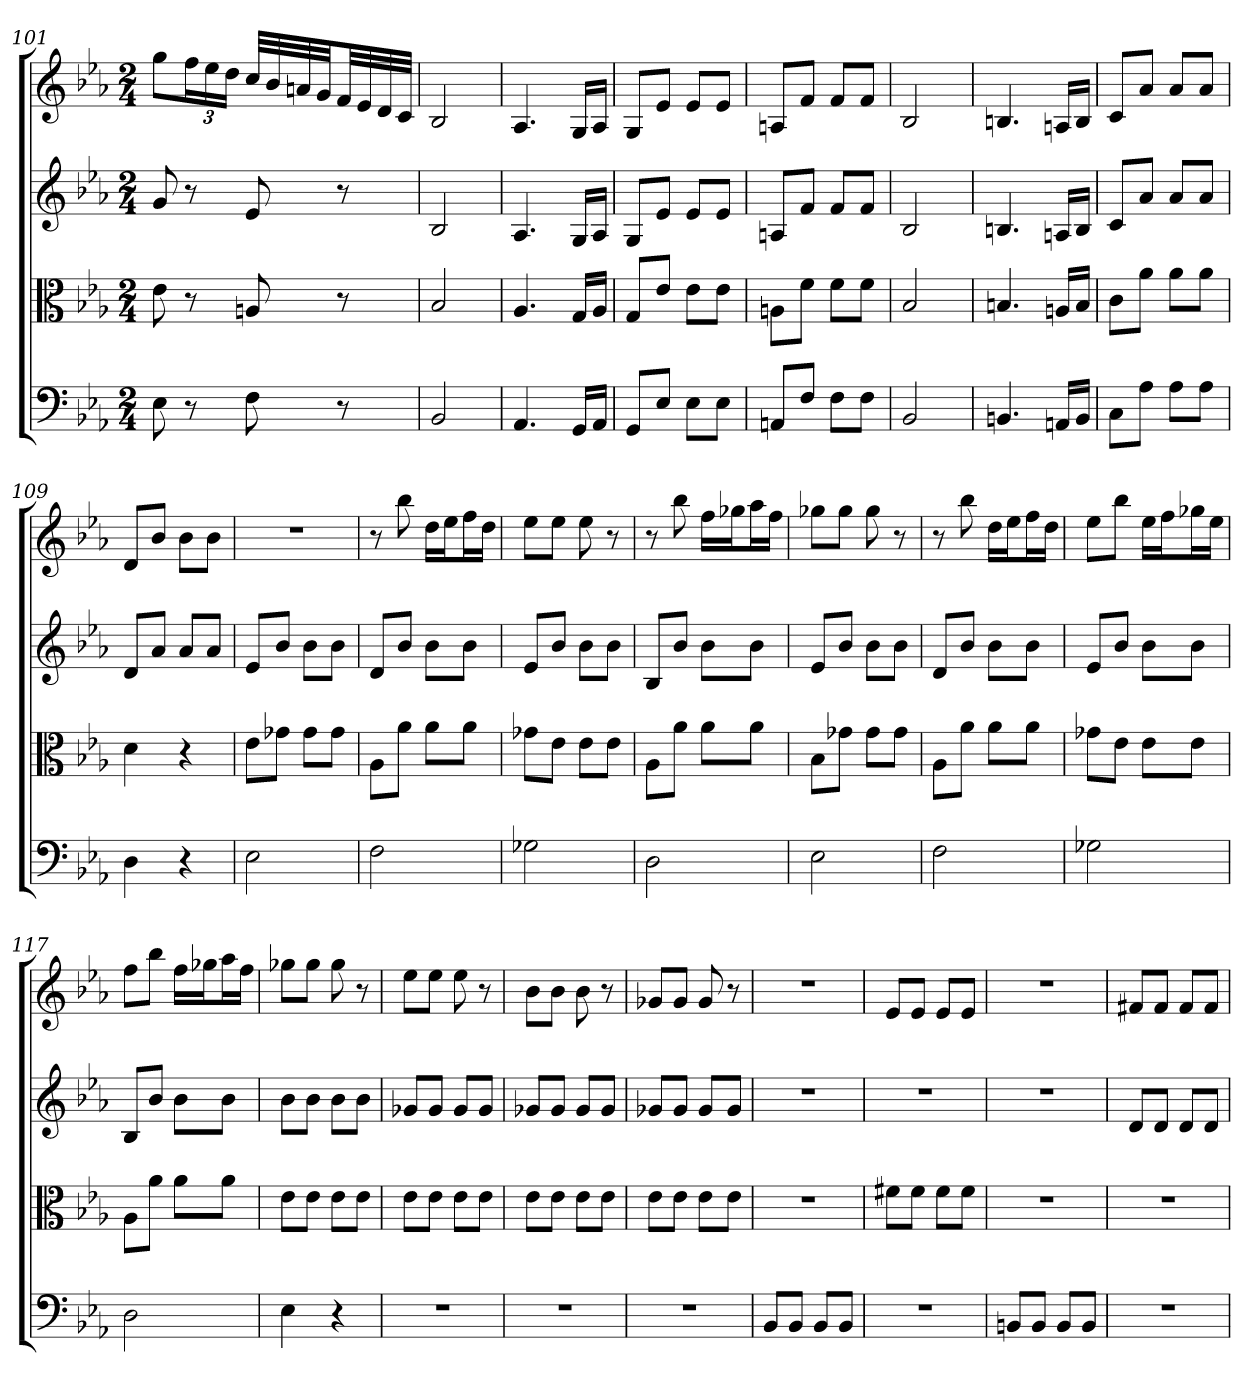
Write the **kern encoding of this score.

**kern	**kern	**kern	**kern
*part4	*part3	*part2	*part1
*staff4	*staff3	*staff2	*staff1
*clefF4	*clefC3	*	*
*k[b-e-a-]	*k[b-e-a-]	*k[b-e-a-]	*k[b-e-a-]
*E-:	*E-:	*E-:	*E-:
*M2/4	*M2/4	*M2/4	*M2/4
=101	=101	=101	=101
8E-	8e-	8g	8ggL
8r	8r	8r	24ffL
.	.	.	24ee-
.	.	.	24ddJJ
8F	8An	8e-	32ccLLL
.	.	.	32b-
.	.	.	32an
.	.	.	32gJJ
8r	8r	8r	32fLL
.	.	.	32e-
.	.	.	32d
.	.	.	32cJJJ
=102	=102	=102	=102
2BB-	2B-	2B-	2B-
=103	=103	=103	=103
4.AA-	4.A-	4.A-	4.A-
16GG/LL	16G/LL	16GLL	16GLL
16AA-/JJ	16A-/JJ	16A-JJ	16A-JJ
=104	=104	=104	=104
8GG/L	8G/L	8GL	8GL
8E-/J	8e-/J	8e-J	8e-J
8E-\L	8e-\L	8e-L	8e-L
8E-\J	8e-\J	8e-J	8e-J
=105	=105	=105	=105
8AAn/L	8An\L	8AnL	8AnL
8F/J	8f\J	8fJ	8fJ
8F\L	8f\L	8fL	8fL
8F\J	8f\J	8fJ	8fJ
=106	=106	=106	=106
2BB-	2B-	2B-	2B-
=107	=107	=107	=107
4.BBn	4.Bn	4.Bn	4.Bn
16AAn/LL	16An/LL	16AnLL	16AnLL
16BB/JJ	16B/JJ	16BJJ	16BJJ
=108	=108	=108	=108
8C\L	8c\L	8cL	8cL
8A-\J	8a-\J	8a-J	8a-J
8A-\L	8a-\L	8a-L	8a-L
8A-\J	8a-\J	8a-J	8a-J
=109	=109	=109	=109
4D	4d	8dL	8dL
.	.	8a-J	8b-J
4r	4r	8a-L	8b-L
.	.	8a-J	8b-J
=110	=110	=110	=110
2E-	8e-\L	8e-L	2r
.	8g-X\J	8b-J	.
.	8g-\L	8b-L	.
.	8g-\J	8b-J	.
=111	=111	=111	=111
2F	8A-\L	8dL	8r
.	8a-\J	8b-J	8bb-
.	8a-\L	8b-L	16ddLL
.	.	.	16ee-J
.	8a-\J	8b-J	16ffL
.	.	.	16ddJJ
=112	=112	=112	=112
2G-X	8g-X\L	8e-L	8ee-L
.	8e-\J	8b-J	8ee-J
.	8e-\L	8b-L	8ee-
.	8e-\J	8b-J	8r
=113	=113	=113	=113
2D	8A-\L	8B-L	8r
.	8a-\J	8b-J	8bb-
.	8a-\L	8b-L	16ffLL
.	.	.	16gg-XJ
.	8a-\J	8b-J	16aa-L
.	.	.	16ffJJ
=114	=114	=114	=114
2E-	8B-\L	8e-L	8gg-XL
.	8g-X\J	8b-J	8gg-J
.	8g-\L	8b-L	8gg-
.	8g-\J	8b-J	8r
=115	=115	=115	=115
2F	8A-\L	8dL	8r
.	8a-\J	8b-J	8bb-
.	8a-\L	8b-L	16ddLL
.	.	.	16ee-J
.	8a-\J	8b-J	16ffL
.	.	.	16ddJJ
=116	=116	=116	=116
2G-X	8g-X\L	8e-L	8ee-L
.	8e-\J	8b-J	8bb-J
.	8e-\L	8b-L	16ee-LL
.	.	.	16ffJ
.	8e-\J	8b-J	16gg-XL
.	.	.	16ee-JJ
=117	=117	=117	=117
2D	8A-\L	8B-L	8ffL
.	8a-\J	8b-J	8bb-J
.	8a-\L	8b-L	16ffLL
.	.	.	16gg-XJ
.	8a-\J	8b-J	16aa-L
.	.	.	16ffJJ
=118	=118	=118	=118
4E-	8e-\L	8b-L	8gg-XL
.	8e-\J	8b-J	8gg-J
4r	8e-\L	8b-L	8gg-
.	8e-\J	8b-J	8r
=119	=119	=119	=119
2r	8e-\L	8g-XL	8ee-L
.	8e-\J	8g-J	8ee-J
.	8e-\L	8g-L	8ee-
.	8e-\J	8g-J	8r
=120	=120	=120	=120
2r	8e-\L	8g-XL	8b-L
.	8e-\J	8g-J	8b-J
.	8e-\L	8g-L	8b-
.	8e-\J	8g-J	8r
=121	=121	=121	=121
2r	8e-\L	8g-XL	8g-XL
.	8e-\J	8g-J	8g-J
.	8e-\L	8g-L	8g-
.	8e-\J	8g-J	8r
=122	=122	=122	=122
8BB-/L	2r	2r	2r
8BB-/J	.	.	.
8BB-/L	.	.	.
8BB-/J	.	.	.
=123	=123	=123	=123
2r	8f#X\L	2r	8e-L
.	8f#\J	.	8e-J
.	8f#\L	.	8e-L
.	8f#\J	.	8e-J
=124	=124	=124	=124
8BBn/L	2r	2r	2r
8BB/J	.	.	.
8BB/L	.	.	.
8BB/J	.	.	.
=125	=125	=125	=125
2r	2r	8dL	8f#XL
.	.	8dJ	8f#J
.	.	8dL	8f#L
.	.	8dJ	8f#J
=	=	=	=
*-	*-	*-	*-
